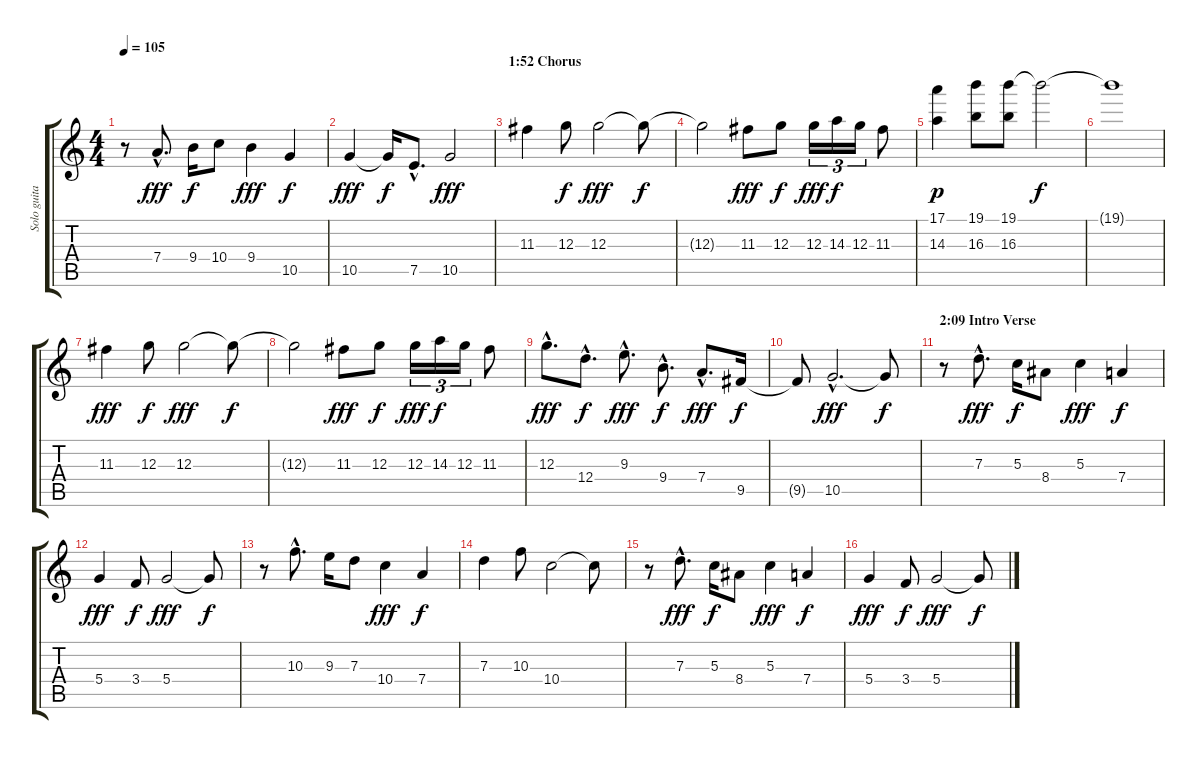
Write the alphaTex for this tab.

\track ("Solo guitar (Steve Morse)" "Solo guita") {instrument electricguitarmuted}
\staff {score tabs}
\tuning (E4 B3 G3 D3 A2 E2) {hide}
\ts (4 4)
\tempo 105
\clef g2
\ks c
r.8{dy fff} 7.4{hac}.8{d} 9.4.16{dy f} 10.4.8 9.4.4{dy fff} 10.5.4{dy f} |
10.5.4{dy fff} 10.5{t}.16{dy f} 7.5{hac}.8{d} 10.5.2{dy fff} |
\section ("" "1:52 Chorus")
11.3.4 12.3.8{dy f} 12.3.2{dy fff} 12.3{t}.8{dy f} |
12.3{t}.2 11.3.8{dy fff} 12.3.8{dy f} 12.3.16{tu (3 2) dy fff} 14.3.16{tu (3 2) dy f} 12.3.16{tu (3 2)} 11.3.8 |
(17.1 14.3).4{dy p} (19.1 16.3).8 (19.1 16.3).8 19.1{t}.2{dy f} |
19.1{t}.1 |
11.3.4{dy fff} 12.3.8{dy f} 12.3.2{dy fff} 12.3{t}.8{dy f} |
12.3{t}.2 11.3.8{dy fff} 12.3.8{dy f} 12.3.16{tu (3 2) dy fff} 14.3.16{tu (3 2) dy f} 12.3.16{tu (3 2)} 11.3.8 |
12.3{hac}.8{d dy fff} 12.4{hac}.8{d dy f} 9.3{hac}.8{d dy fff} 9.4{hac}.8{d dy f} 7.4{hac}.8{d dy fff} 9.5.16{dy f} |
9.5{t}.8 10.5{hac}.2{d dy fff} 10.5{t}.8{dy f} |
\section ("" "2:09 Intro Verse")
r.8 7.3{hac}.8{d dy fff} 5.3.16{dy f} 8.4.8 5.3.4{dy fff} 7.4.4{dy f} |
5.4.4{dy fff} 3.4.8{dy f} 5.4.2{dy fff} 5.4{t}.8{dy f} |
r.8 10.3{hac}.8{d} 9.3.16 7.3.8 10.4.4{dy fff} 7.4.4{dy f} |
7.3.4 10.3.8 10.4.2 10.4{t}.8 |
r.8 7.3{hac}.8{d dy fff} 5.3.16{dy f} 8.4.8 5.3.4{dy fff} 7.4.4{dy f} |
5.4.4{dy fff} 3.4.8{dy f} 5.4.2{dy fff} 5.4{t}.8{dy f}
